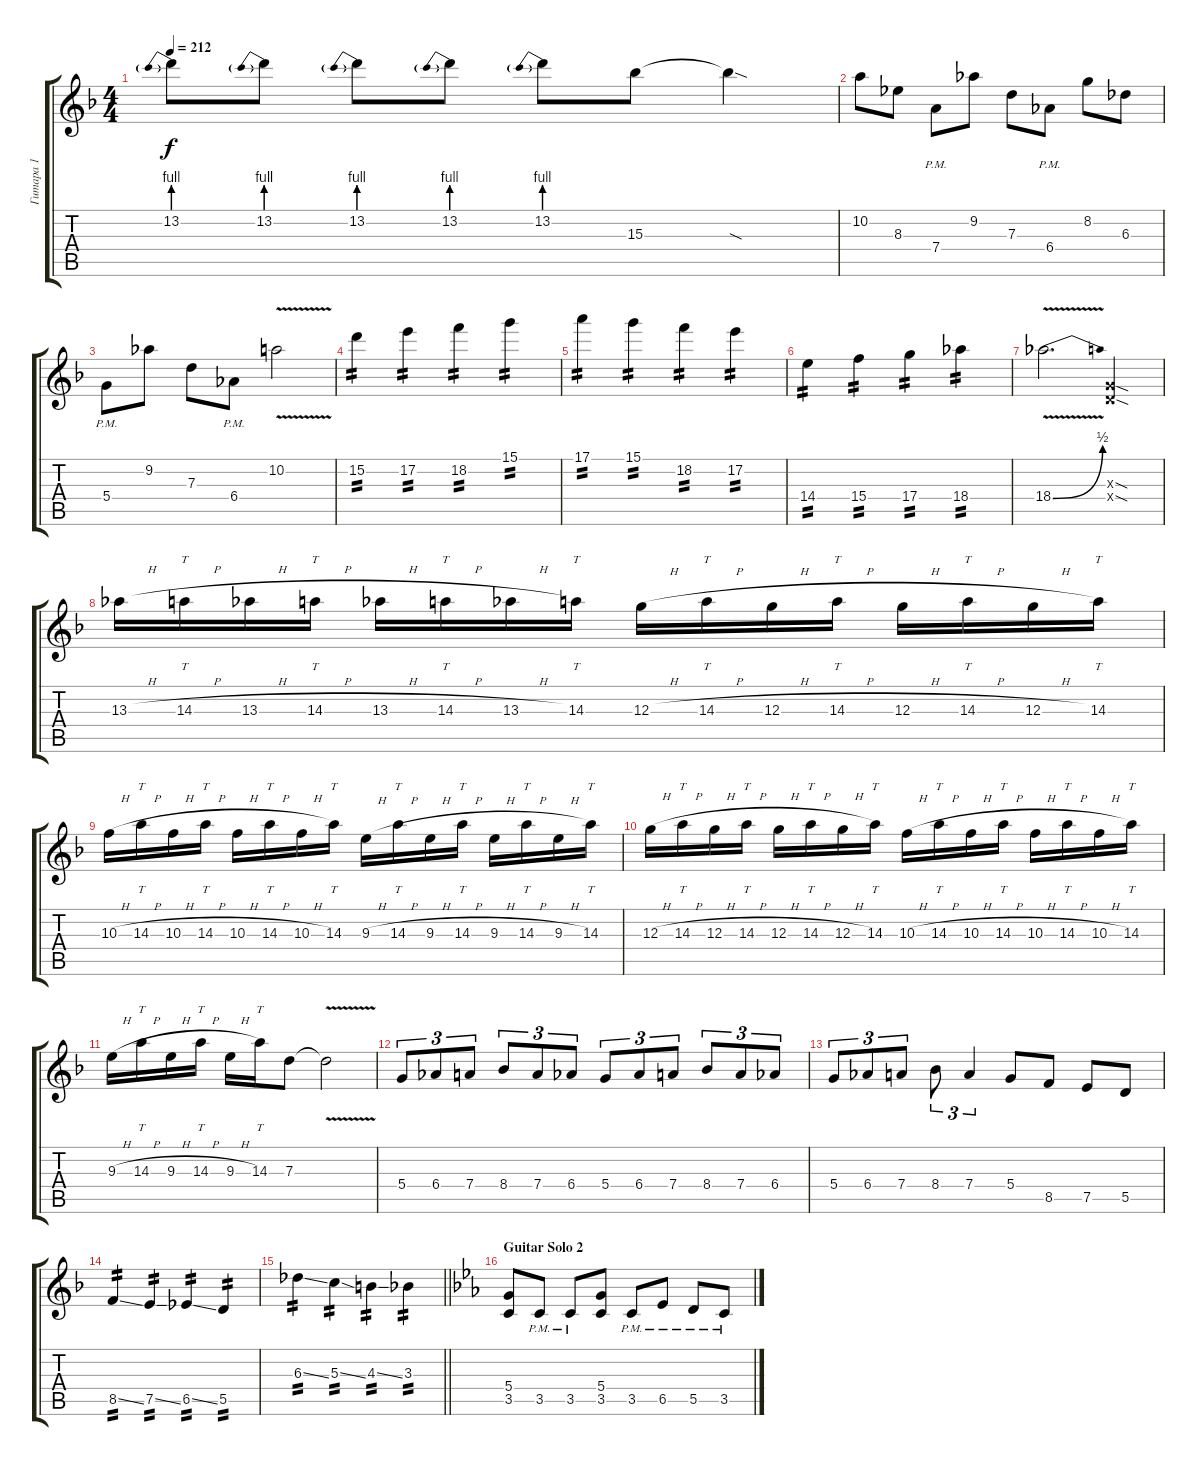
\track ("Гитара 1" "Гитара 1") {instrument distortionguitar}
\staff {score tabs}
\tuning (E4 B3 G3 D3 A2 E2) {hide}
\ts (4 4)
\tempo 212
\clef g2
\ks dminor
13.2{be (prebend 0 4 60 4)}.8{dy f} 13.2{be (prebend 0 4 60 4)}.8 13.2{be (prebend 0 4 60 4)}.8 13.2{be (prebend 0 4 60 4)}.8 13.2{be (prebend 0 4 60 4)}.8 15.3.8 15.3{sod t}.4 |
10.2.8 8.3.8 7.4{pm}.8 9.2.8 7.3.8 6.4{pm}.8 8.2.8 6.3.8 |
5.4{pm}.8 9.2.8 7.3.8 6.4{pm}.8 10.2{v}.2 |
15.2.4{tp 2} 17.2.4{tp 2} 18.2.4{tp 2} 15.1.4{tp 2} |
17.1.4{tp 2} 15.1.4{tp 2} 18.2.4{tp 2} 17.2.4{tp 2} |
14.4.4{tp 2} 15.4.4{tp 2} 17.4.4{tp 2} 18.4.4{tp 2} |
18.4{be (bend 0 0 60 2) v}.2{d} (0.3{sod x} 0.4{sod x}).4 |
13.3{h}.16 14.3{h}.16{tt} 13.3{h}.16 14.3{h}.16{tt} 13.3{h}.16 14.3{h}.16{tt} 13.3{h}.16 14.3.16{tt} 12.3{h}.16 14.3{h}.16{tt} 12.3{h}.16 14.3{h}.16{tt} 12.3{h}.16 14.3{h}.16{tt} 12.3{h}.16 14.3.16{tt} |
10.3{h}.16 14.3{h}.16{tt} 10.3{h}.16 14.3{h}.16{tt} 10.3{h}.16 14.3{h}.16{tt} 10.3{h}.16 14.3.16{tt} 9.3{h}.16 14.3{h}.16{tt} 9.3{h}.16 14.3{h}.16{tt} 9.3{h}.16 14.3{h}.16{tt} 9.3{h}.16 14.3.16{tt} |
12.3{h}.16 14.3{h}.16{tt} 12.3{h}.16 14.3{h}.16{tt} 12.3{h}.16 14.3{h}.16{tt} 12.3{h}.16 14.3.16{tt} 10.3{h}.16 14.3{h}.16{tt} 10.3{h}.16 14.3{h}.16{tt} 10.3{h}.16 14.3{h}.16{tt} 10.3{h}.16 14.3.16{tt} |
9.3{h}.16 14.3{h}.16{tt} 9.3{h}.16 14.3{h}.16{tt} 9.3{h}.16 14.3.16{tt} 7.3.8 7.3{v t}.2 |
5.4.8{tu (3 2)} 6.4.8{tu (3 2)} 7.4.8{tu (3 2)} 8.4.8{tu (3 2)} 7.4.8{tu (3 2)} 6.4.8{tu (3 2)} 5.4.8{tu (3 2)} 6.4.8{tu (3 2)} 7.4.8{tu (3 2)} 8.4.8{tu (3 2)} 7.4.8{tu (3 2)} 6.4.8{tu (3 2)} |
5.4.8{tu (3 2)} 6.4.8{tu (3 2)} 7.4.8{tu (3 2)} 8.4.8{tu (3 2)} 7.4.4{tu (3 2)} 5.4.8 8.5.8 7.5.8 5.5.8 |
8.5{ss}.4{tp 2} 7.5{ss}.4{tp 2} 6.5{ss}.4{tp 2} 5.5.4{tp 2} |
\barLineRight lightlight
6.3{ss}.4{tp 2} 5.3{ss}.4{tp 2} 4.3{ss}.4{tp 2} 3.3.4{tp 2} |
\section ("" "Guitar Solo 2")
\ks cminor
(5.4 3.5).8{volume 8} 3.5{pm}.8 3.5{pm}.8 (5.4 3.5).8 3.5{pm}.8 6.5{pm}.8 5.5{pm}.8 3.5{pm}.8
